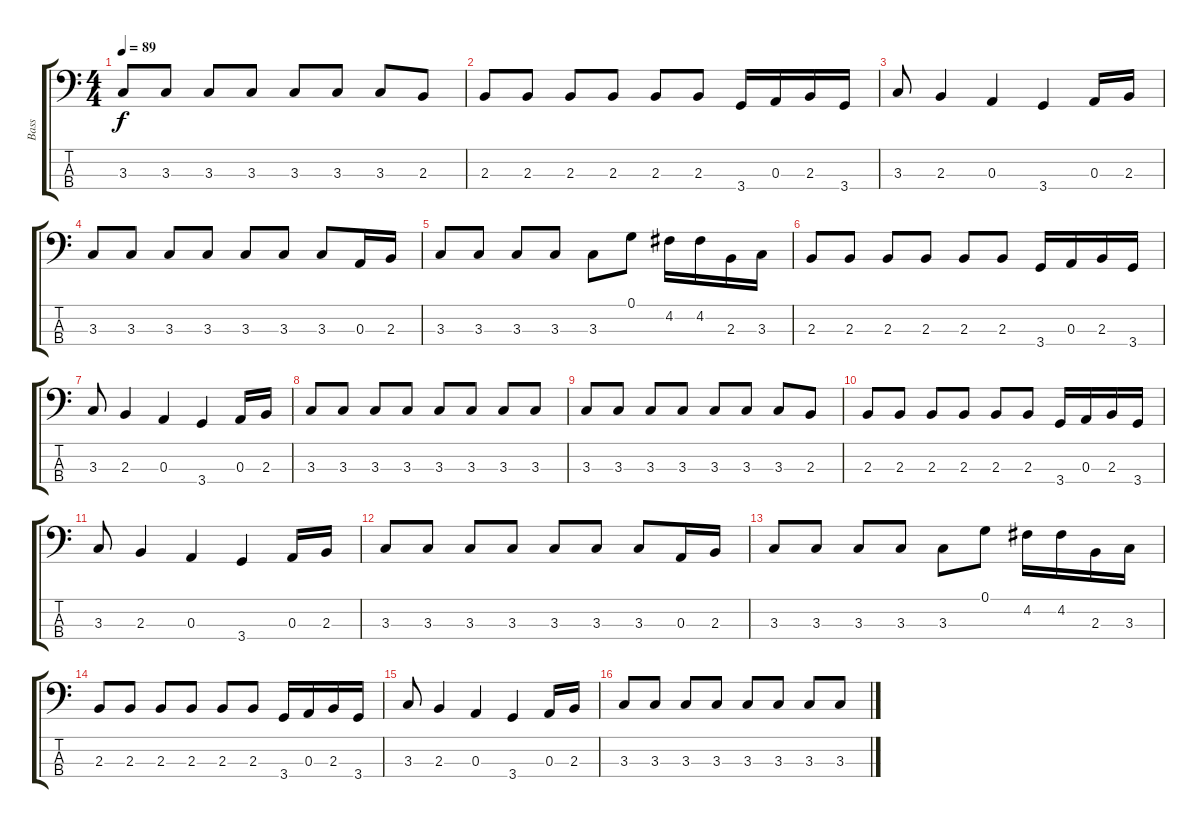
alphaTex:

\track ("Bass" "Bass") {instrument electricbassfinger}
\staff {score tabs}
\tuning (G2 D2 A1 E1) {hide}
\ts (4 4)
\tempo 89
\clef f4
\ks c
3.3.8{dy f} 3.3.8 3.3.8 3.3.8 3.3.8 3.3.8 3.3.8 2.3.8 |
2.3.8 2.3.8 2.3.8 2.3.8 2.3.8 2.3.8 3.4.16 0.3.16 2.3.16 3.4.16 |
3.3.8 2.3.4 0.3.4 3.4.4 0.3.16 2.3.16 |
3.3.8 3.3.8 3.3.8 3.3.8 3.3.8 3.3.8 3.3.8 0.3.16 2.3.16 |
3.3.8 3.3.8 3.3.8 3.3.8 3.3.8 0.1.8 4.2.16 4.2.16 2.3.16 3.3.16 |
2.3.8 2.3.8 2.3.8 2.3.8 2.3.8 2.3.8 3.4.16 0.3.16 2.3.16 3.4.16 |
3.3.8 2.3.4 0.3.4 3.4.4 0.3.16 2.3.16 |
3.3.8 3.3.8 3.3.8 3.3.8 3.3.8 3.3.8 3.3.8 3.3.8 |
3.3.8 3.3.8 3.3.8 3.3.8 3.3.8 3.3.8 3.3.8 2.3.8 |
2.3.8 2.3.8 2.3.8 2.3.8 2.3.8 2.3.8 3.4.16 0.3.16 2.3.16 3.4.16 |
3.3.8 2.3.4 0.3.4 3.4.4 0.3.16 2.3.16 |
3.3.8 3.3.8 3.3.8 3.3.8 3.3.8 3.3.8 3.3.8 0.3.16 2.3.16 |
3.3.8 3.3.8 3.3.8 3.3.8 3.3.8 0.1.8 4.2.16 4.2.16 2.3.16 3.3.16 |
2.3.8 2.3.8 2.3.8 2.3.8 2.3.8 2.3.8 3.4.16 0.3.16 2.3.16 3.4.16 |
3.3.8 2.3.4 0.3.4 3.4.4 0.3.16 2.3.16 |
3.3.8 3.3.8 3.3.8 3.3.8 3.3.8 3.3.8 3.3.8 3.3.8
